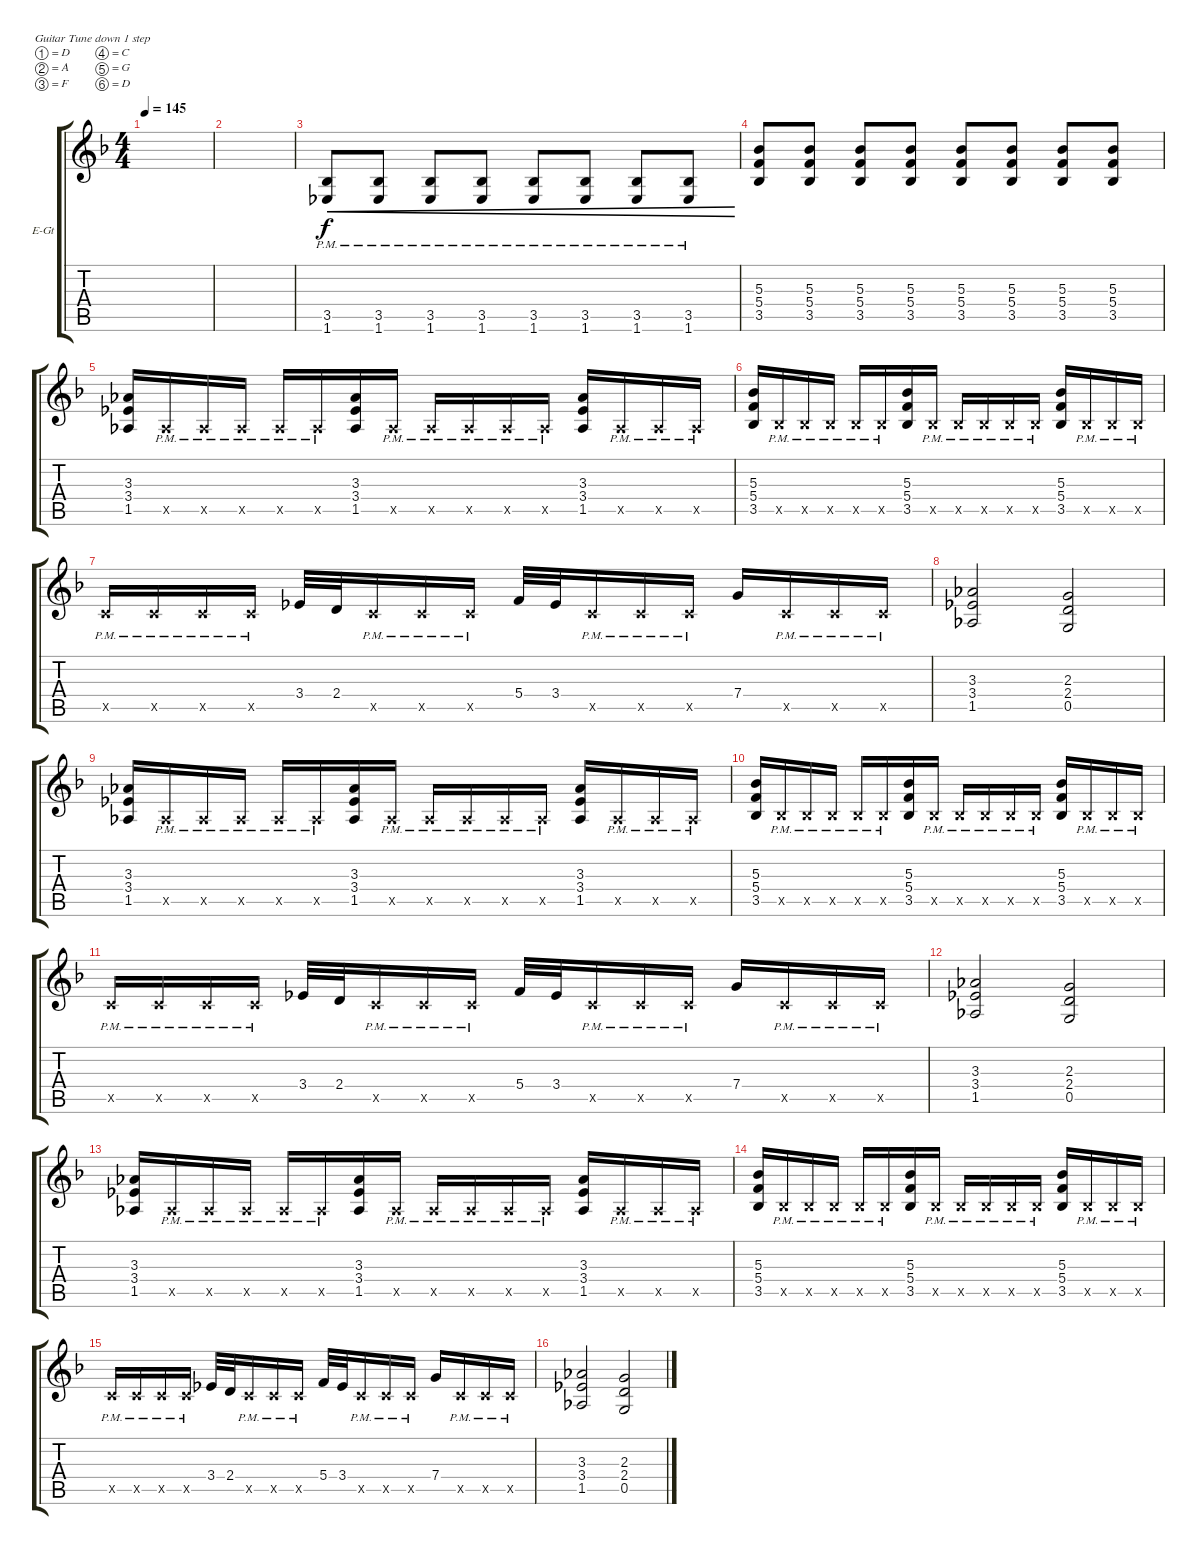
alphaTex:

\defaultSystemsLayout 4
\bracketExtendMode groupsimilarinstruments
\firstSystemTrackNameOrientation horizontal
\otherSystemsTrackNameOrientation horizontal
\track ("Rithm Guitar 2" "E-Gt") {instrument distortionguitar}
\staff {score tabs}
\tuning (D4 A3 F3 C3 G2 D2)
\ts (4 4)
\tempo 145
\clef g2
\scale
0.333333
\ks dminor
|
\scale
0.333333 |
\scale
0.333333 (1.6{pm} 3.5{pm}).8{cre} (3.5{pm} 1.6{pm}).8{cre} (1.6{pm} 3.5{pm}).8{cre} (3.5{pm} 1.6{pm}).8{cre} (1.6{pm} 3.5{pm}).8{cre} (3.5{pm} 1.6{pm}).8{cre} (1.6{pm} 3.5{pm}).8{cre} (3.5{pm} 1.6{pm}).8{cre} |
\scale
0.333333 (3.5 5.4 5.3).8 (3.5 5.4 5.3).8 (3.5 5.4 5.3).8 (3.5 5.4 5.3).8 (3.5 5.4 5.3).8 (3.5 5.4 5.3).8 (3.5 5.4 5.3).8 (3.5 5.4 5.3).8 |
\scale
0.333333 (1.5 3.4 3.3).16 1.5{pm x}.16 1.5{pm x}.16 1.5{pm x}.16 1.5{pm x}.16 1.5{pm x}.16 (1.5 3.4 3.3).16 1.5{pm x}.16 1.5{pm x}.16 1.5{pm x}.16 1.5{pm x}.16 1.5{pm x}.16 (1.5 3.4 3.3).16 1.5{pm x}.16 1.5{pm x}.16 1.5{pm x}.16 |
\scale
0.333333 (3.5 5.4 5.3).16 3.5{pm x}.16 3.5{pm x}.16 3.5{pm x}.16 3.5{pm x}.16 3.5{pm x}.16 (3.5 5.4 5.3).16 3.5{pm x}.16 3.5{pm x}.16 3.5{pm x}.16 3.5{pm x}.16 3.5{pm x}.16 (3.5 5.4 5.3).16 3.5{pm x}.16 3.5{pm x}.16 3.5{pm x}.16 |
\scale
0.333333 5.5{pm x}.16 5.5{pm x}.16 5.5{pm x}.16 5.5{pm x}.16 3.4.32 2.4.32 5.5{pm x}.16 5.5{pm x}.16 5.5{pm x}.16 5.4.32 3.4.32 5.5{pm x}.16 5.5{pm x}.16 5.5{pm x}.16 7.4.16 5.5{pm x}.16 5.5{pm x}.16 5.5{pm x}.16 |
\scale
0.333333 (1.5 3.4 3.3).2 (0.5 2.4 2.3).2 |
\scale
0.333333 (1.5 3.4 3.3).16 1.5{pm x}.16 1.5{pm x}.16 1.5{pm x}.16 1.5{pm x}.16 1.5{pm x}.16 (1.5 3.4 3.3).16 1.5{pm x}.16 1.5{pm x}.16 1.5{pm x}.16 1.5{pm x}.16 1.5{pm x}.16 (1.5 3.4 3.3).16 1.5{pm x}.16 1.5{pm x}.16 1.5{pm x}.16 |
\scale
0.333333 (3.5 5.4 5.3).16 3.5{pm x}.16 3.5{pm x}.16 3.5{pm x}.16 3.5{pm x}.16 3.5{pm x}.16 (3.5 5.4 5.3).16 3.5{pm x}.16 3.5{pm x}.16 3.5{pm x}.16 3.5{pm x}.16 3.5{pm x}.16 (3.5 5.4 5.3).16 3.5{pm x}.16 3.5{pm x}.16 3.5{pm x}.16 |
\scale
0.333333 5.5{pm x}.16 5.5{pm x}.16 5.5{pm x}.16 5.5{pm x}.16 3.4.32 2.4.32 5.5{pm x}.16 5.5{pm x}.16 5.5{pm x}.16 5.4.32 3.4.32 5.5{pm x}.16 5.5{pm x}.16 5.5{pm x}.16 7.4.16 5.5{pm x}.16 5.5{pm x}.16 5.5{pm x}.16 |
\scale
0.333333 (1.5 3.4 3.3).2 (0.5 2.4 2.3).2 |
\scale
0.333333 (1.5 3.4 3.3).16 1.5{pm x}.16 1.5{pm x}.16 1.5{pm x}.16 1.5{pm x}.16 1.5{pm x}.16 (1.5 3.4 3.3).16 1.5{pm x}.16 1.5{pm x}.16 1.5{pm x}.16 1.5{pm x}.16 1.5{pm x}.16 (1.5 3.4 3.3).16 1.5{pm x}.16 1.5{pm x}.16 1.5{pm x}.16 |
\scale
0.333333 (3.5 5.4 5.3).16 3.5{pm x}.16 3.5{pm x}.16 3.5{pm x}.16 3.5{pm x}.16 3.5{pm x}.16 (3.5 5.4 5.3).16 3.5{pm x}.16 3.5{pm x}.16 3.5{pm x}.16 3.5{pm x}.16 3.5{pm x}.16 (3.5 5.4 5.3).16 3.5{pm x}.16 3.5{pm x}.16 3.5{pm x}.16 |
\scale
0.333333 5.5{pm x}.16 5.5{pm x}.16 5.5{pm x}.16 5.5{pm x}.16 3.4.32 2.4.32 5.5{pm x}.16 5.5{pm x}.16 5.5{pm x}.16 5.4.32 3.4.32 5.5{pm x}.16 5.5{pm x}.16 5.5{pm x}.16 7.4.16 5.5{pm x}.16 5.5{pm x}.16 5.5{pm x}.16 |
\scale
0.333333 (1.5 3.4 3.3).2 (0.5 2.4 2.3).2
